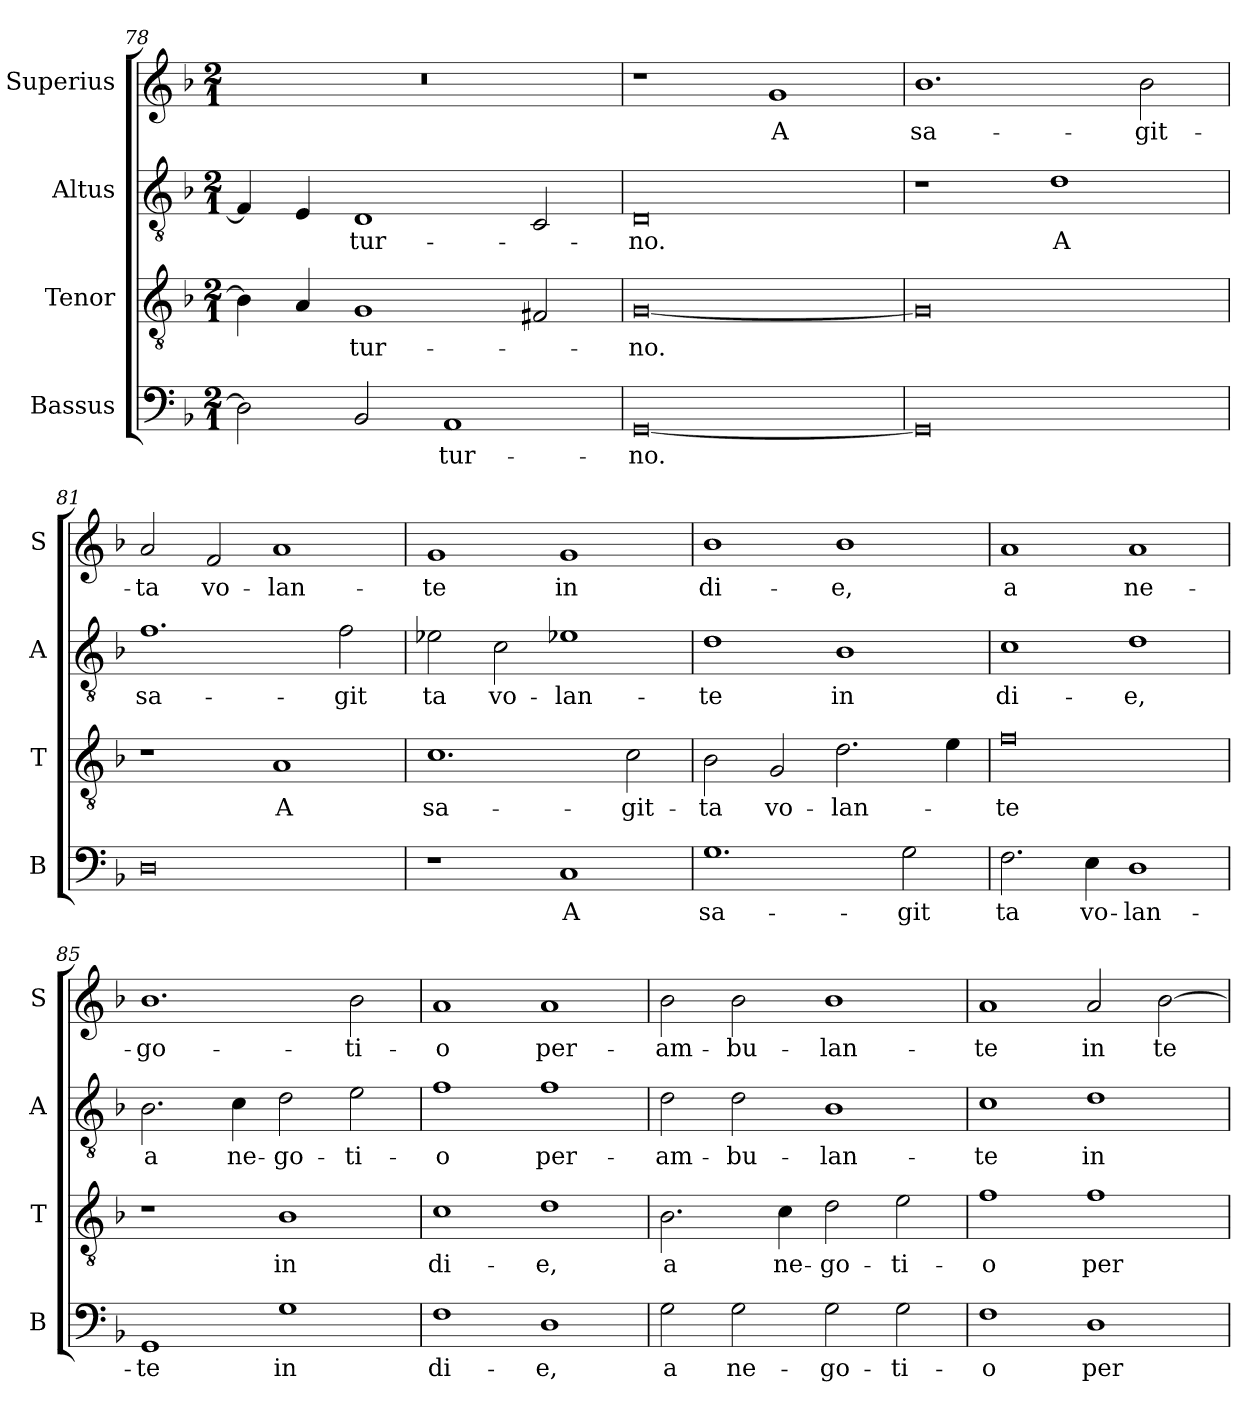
**kern	**text	**kern	**text	**kern	**text	**kern	**text
*part4	*part4	*part3	*part3	*part2	*part2	*part1	*part1
*staff4	*staff4	*staff3	*staff3	*staff2	*staff2	*staff1	*staff1
*I"Bassus	*	*I"Tenor	*	*I"Altus	*	*I"Superius	*
*I'B	*	*I'T	*	*I'A	*	*I'S	*
*clefF4	*	*clefGv2	*	*clefGv2	*	*clefG2	*
*k[b-]	*	*k[b-]	*	*k[b-]	*	*k[b-]	*
*M2/1	*	*M2/1	*	*M2/1	*	*M2/1	*
=78	=78	=78	=78	=78	=78	=78	=78
2D\]	.	4B-\]	.	4F/]	.	0r	.
.	.	4A/	.	4E/	.	.	.
2BB-/	.	1G	-tur-	1D	-tur-	.	.
1AA	-tur-	.	.	.	.	.	.
.	.	2F#X/	.	2C/	.	.	.
=79	=79	=79	=79	=79	=79	=79	=79
[0GG	-no.	[0G	-no.	0D	-no.	1r	.
.	.	.	.	.	.	1g	A
=80	=80	=80	=80	=80	=80	=80	=80
0GG]	.	0G]	.	1r	.	1.b-	sa-
.	.	.	.	1d	A	.	.
.	.	.	.	.	.	2b-\	-git-
=81	=81	=81	=81	=81	=81	=81	=81
0D	.	1r	.	1.f	sa-	2a/	-ta
.	.	.	.	.	.	2f/	vo-
.	.	1A	A	.	.	1a	-lan-
.	.	.	.	2f\	-git	.	.
=82	=82	=82	=82	=82	=82	=82	=82
1r	.	1.c	sa-	2e-X\	-ta	1g	-te
.	.	.	.	2c\	vo-	.	.
1C	A	.	.	1e-X	-lan-	1g	in
.	.	2c\	-git-	.	.	.	.
=83	=83	=83	=83	=83	=83	=83	=83
1.G	sa-	2B-\	-ta	1d	-te	1b-	di-
.	.	2G/	vo-	.	.	.	.
.	.	2.d\	-lan-	1B-	in	1b-	-e,
2G\	-git	.	.	.	.	.	.
.	.	4e\	.	.	.	.	.
=84	=84	=84	=84	=84	=84	=84	=84
2.F\	-ta	0f	-te	1c	di-	1a	a
4E\	vo-	.	.	.	.	.	.
1D	-lan-	.	.	1d	-e,	1a	ne-
=85	=85	=85	=85	=85	=85	=85	=85
1GG	-te	1r	.	2.B-\	a	1.b-	-go-
.	.	.	.	4c\	ne-	.	.
1G	in	1B-	in	2d\	-go-	.	.
.	.	.	.	2e\	-ti-	2b-\	-ti-
=86	=86	=86	=86	=86	=86	=86	=86
1F	di-	1c	di-	1f	-o	1a	-o
1D	-e,	1d	-e,	1f	per-	1a	per-
=87	=87	=87	=87	=87	=87	=87	=87
2G\	a	2.B-\	a	2d\	-am-	2b-\	-am-
2G\	ne-	.	.	2d\	-bu-	2b-\	-bu-
.	.	4c\	ne-	.	.	.	.
2G\	-go-	2d\	-go-	1B-	-lan-	1b-	-lan-
2G\	-ti-	2e\	-ti-	.	.	.	.
=88	=88	=88	=88	=88	=88	=88	=88
1F	-o	1f	-o	1c	-te	1a	-te
1D	per-	1f	per-	1d	in	2a/	in
.	.	.	.	.	.	[2b-\	te-
=	=	=	=	=	=	=	=
*-	*-	*-	*-	*-	*-	*-	*-
